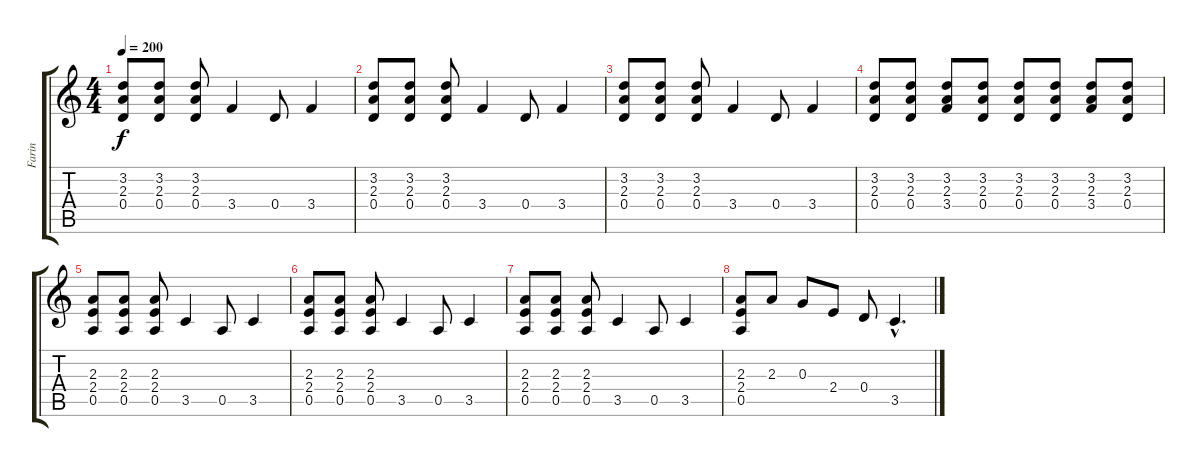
\track ("Farin" "Farin") {instrument overdrivenguitar}
\staff {score tabs}
\tuning (E4 B3 G3 D3 A2 E2) {hide}
\ts (4 4)
\tempo 200
\clef g2
\ks c
(3.2 2.3 0.4).8{dy f} (3.2 2.3 0.4).8 (3.2 2.3 0.4).8 3.4.4 0.4.8 3.4.4 |
(3.2 2.3 0.4).8 (3.2 2.3 0.4).8 (3.2 2.3 0.4).8 3.4.4 0.4.8 3.4.4 |
(3.2 2.3 0.4).8 (3.2 2.3 0.4).8 (3.2 2.3 0.4).8 3.4.4 0.4.8 3.4.4 |
(3.2 2.3 0.4).8 (3.2 2.3 0.4).8 (3.2 2.3 3.4).8 (3.2 2.3 0.4).8 (3.2 2.3 0.4).8 (3.2 2.3 0.4).8 (3.2 2.3 3.4).8 (3.2 2.3 0.4).8 |
(2.3 2.4 0.5).8 (2.3 2.4 0.5).8 (2.3 2.4 0.5).8 3.5.4 0.5.8 3.5.4 |
(2.3 2.4 0.5).8 (2.3 2.4 0.5).8 (2.3 2.4 0.5).8 3.5.4 0.5.8 3.5.4 |
(2.3 2.4 0.5).8 (2.3 2.4 0.5).8 (2.3 2.4 0.5).8 3.5.4 0.5.8 3.5.4 |
(2.3 2.4 0.5).8 2.3.8 0.3.8 2.4.8 0.4.8 3.5{hac}.4{d}
